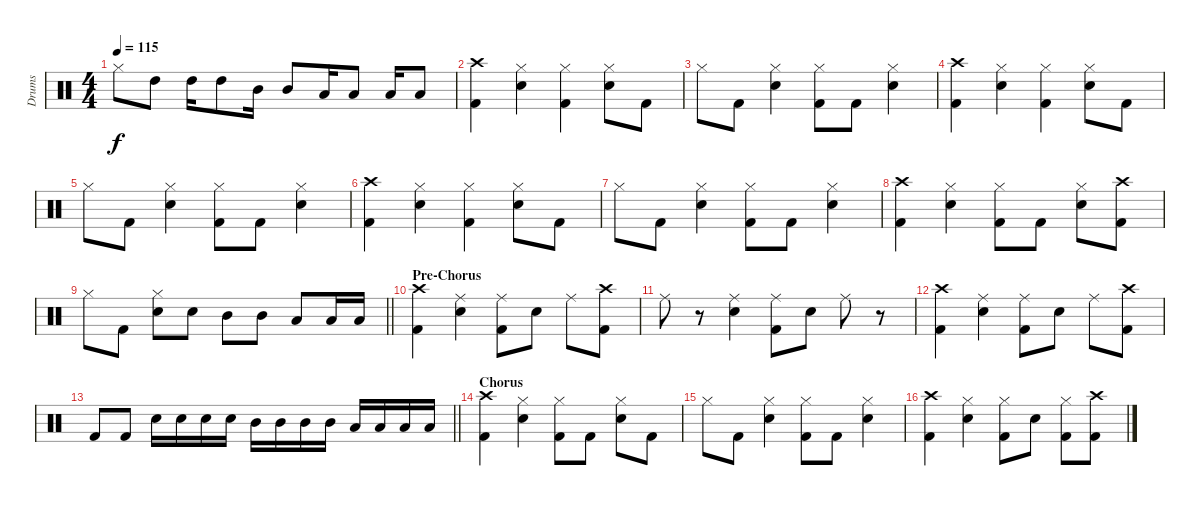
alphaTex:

\track ("Drums" "Drums") {instrument percussion}
\staff {score}
\articulation defaults
\ts (4 4)
\tempo 115
\clef neutral
\ks c "Hi-Hat (closed)".8{dy f} "High Tom (hit)".8 "High Tom (hit)".16 "High Tom (hit)".8 "Mid Tom (hit)".16 "Mid Tom (hit)".8 "Low Tom (hit)".16 "Low Tom (hit)".8 "Low Tom (hit)".16 "Low Tom (hit)".8
|
("Kick (hit) 2" "Crash high (hit)").4 ("Snare (hit) 2" "Hi-Hat (closed)").4 ("Kick (hit) 2" "Hi-Hat (closed)").4 ("Snare (hit) 2" "Hi-Hat (closed)").8 "Kick (hit) 2".8 |
"Hi-Hat (closed)".8 "Kick (hit) 2".8 ("Snare (hit) 2" "Hi-Hat (closed)").4 ("Kick (hit) 2" "Hi-Hat (closed)").8 "Kick (hit) 2".8 ("Snare (hit) 2" "Hi-Hat (closed)").4 |
("Kick (hit) 2" "Crash high (hit)").4 ("Snare (hit) 2" "Hi-Hat (closed)").4 ("Kick (hit) 2" "Hi-Hat (closed)").4 ("Snare (hit) 2" "Hi-Hat (closed)").8 "Kick (hit) 2".8 |
"Hi-Hat (closed)".8 "Kick (hit) 2".8 ("Snare (hit) 2" "Hi-Hat (closed)").4 ("Kick (hit) 2" "Hi-Hat (closed)").8 "Kick (hit) 2".8 ("Snare (hit) 2" "Hi-Hat (closed)").4 |
("Kick (hit) 2" "Crash high (hit)").4 ("Snare (hit) 2" "Hi-Hat (closed)").4 ("Kick (hit) 2" "Hi-Hat (closed)").4 ("Snare (hit) 2" "Hi-Hat (closed)").8 "Kick (hit) 2".8 |
"Hi-Hat (closed)".8 "Kick (hit) 2".8 ("Snare (hit) 2" "Hi-Hat (closed)").4 ("Kick (hit) 2" "Hi-Hat (closed)").8 "Kick (hit) 2".8 ("Snare (hit) 2" "Hi-Hat (closed)").4 |
("Kick (hit) 2" "Crash high (hit)").4 ("Snare (hit) 2" "Hi-Hat (closed)").4 ("Kick (hit) 2" "Hi-Hat (closed)").8 "Kick (hit) 2".8 ("Snare (hit) 2" "Hi-Hat (closed)").8 ("Kick (hit) 2" "Crash high (hit)").8 |
\barLineRight lightlight "Hi-Hat (closed)".8 "Kick (hit) 2".8
("Snare (hit) 2" "Hi-Hat (closed)").8 "Snare (hit) 2".8 "Mid Tom (hit)".8 "Mid Tom (hit)".8 "Low Tom (hit)".8 "Low Tom (hit)".16 "Low Tom (hit)".16 |
\section ("" "Pre-Chorus")
("Kick (hit) 2" "Crash high (hit)").4 ("Snare (hit) 2" "Ride (middle)").4 ("Kick (hit) 2" "Ride (middle)").8 "Snare (hit) 2".8 "Ride (middle)".8 ("Kick (hit) 2" "Crash high (hit)").8 |
"Ride (middle)".8 r.8 ("Snare (hit) 2" "Ride (middle)").4 ("Kick (hit) 2" "Ride (middle)").8 "Snare (hit) 2".8 "Ride (middle)".8 r.8 |
("Kick (hit) 2" "Crash high (hit)").4 ("Snare (hit) 2" "Ride (middle)").4 ("Kick (hit) 2" "Ride (middle)").8 "Snare (hit) 2".8 "Ride (middle)".8 ("Kick (hit) 2" "Crash high (hit)").8 |
\barLineRight lightlight "Kick (hit) 2".8 "Kick (hit) 2".8 "Snare (hit) 2".16 "Snare (hit) 2".16 "Snare (hit) 2".16 "Snare (hit) 2".16 "Mid Tom (hit)".16 "Mid Tom (hit)".16 "Mid Tom (hit)".16 "Mid Tom (hit)".16 "Low Tom (hit)".16 "Low Tom (hit)".16 "Low Tom (hit)".16 "Low Tom (hit)".16
|
\section ("" "Chorus")
("Kick (hit) 2" "Crash high (hit)").4 ("Snare (hit) 2" "Hi-Hat (closed)").4 ("Kick (hit) 2" "Hi-Hat (closed)").8 "Kick (hit) 2".8 ("Snare (hit) 2" "Hi-Hat (closed)").8 "Kick (hit) 2".8 |
"Hi-Hat (closed)".8 "Kick (hit) 2".8 ("Snare (hit) 2" "Hi-Hat (closed)").4 ("Kick (hit) 2" "Hi-Hat (closed)").8 "Kick (hit) 2".8 ("Snare (hit) 2" "Hi-Hat (closed)").4 |
("Kick (hit) 2" "Crash high (hit)").4 ("Snare (hit) 2" "Hi-Hat (closed)").4 ("Kick (hit) 2" "Hi-Hat (closed)").8 "Snare (hit) 2".8 ("Kick (hit) 2" "Hi-Hat (closed)").8 ("Kick (hit) 2" "Crash high (hit)").8
